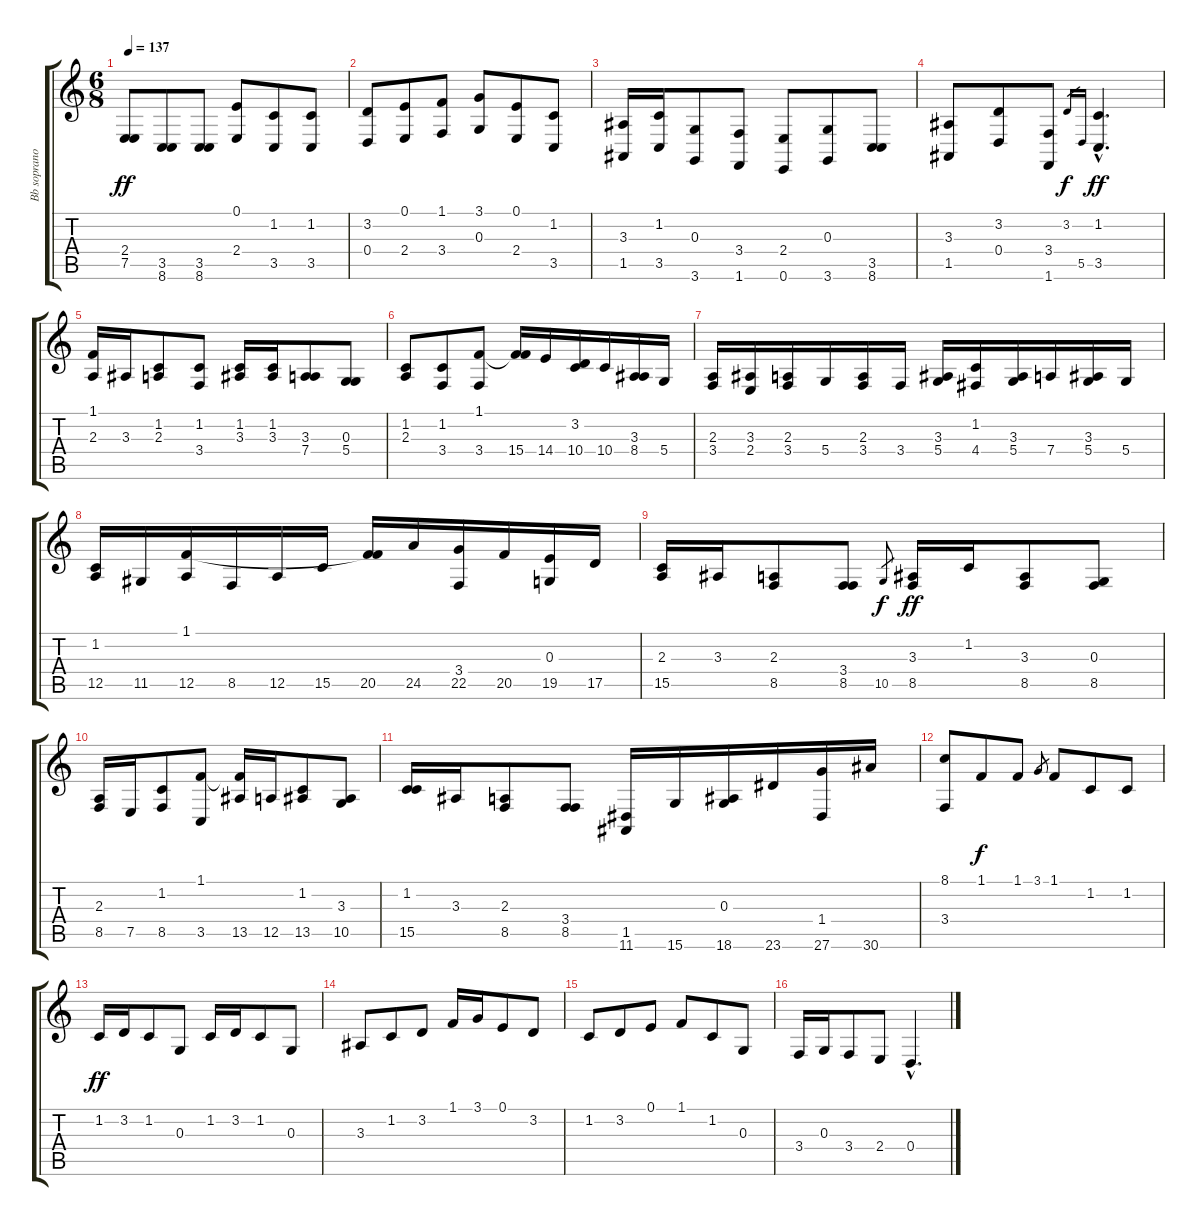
\track ("Bb soprano clarinet" "Bb soprano") {instrument clarinet}
\staff {score tabs}
\tuning (E4 B3 G3 D3 A2 E2) {hide}
\ts (6 8)
\tempo 137
\clef g2
\ks c
(2.4 7.5).8{dy ff} (3.5 8.6).8 (3.5 8.6).8 (0.1 2.4).8 (1.2 3.5).8 (1.2 3.5).8 |
(3.2 0.4).8 (0.1 2.4).8 (1.1 3.4).8 (3.1 0.3).8 (0.1 2.4).8 (1.2 3.5).8 |
(3.3 1.5).16 (1.2 3.5).16 (0.3 3.6).8 (3.4 1.6).8 (2.4 0.6).8 (0.3 3.6).8 (3.5 8.6).8 |
(3.3 1.5).8 (3.2 0.4).8 (3.4 1.6).8 3.2.16{gr dy f} 5.5.16{gr} (1.2{hac} 3.5{hac}).4{d dy ff} |
(1.1 2.3).16 3.3.16 (1.2 2.3).8 (1.2 3.4).8 (1.2 3.3).16 (1.2 3.3).16 (3.3 7.4).8 (0.3 5.4).8 |
(1.2 2.3).8 (1.2 3.4).8 (1.1 3.4).8 (1.1{t} 15.4).16 14.4.16 (3.2 10.4).16 10.4.16 (3.3 8.4).16 5.4.16 |
(2.3 3.4).16 (3.3 2.4).16 (2.3 3.4).16 5.4.16 (2.3 3.4).16 3.4.16 (3.3 5.4).16 (1.2 4.4).16 (3.3 5.4).16 7.4.16 (3.3 5.4).16 5.4.16 |
(1.2 12.5).16 11.5.16 (1.1 12.5).16 8.5.16 12.5.16 15.5.16 (1.1{t} 20.5).16 24.5.16 (3.4 22.5).16 20.5.16 (0.3 19.5).16 17.5.16 |
(2.3 15.5).16 3.3.16 (2.3 8.5).8 (3.4 8.5).8 10.5.8{gr dy f} (3.3 8.5).16{dy ff} 1.2.16 (3.3 8.5).8 (0.3 8.5).8 |
(2.3 8.5).16 7.5.16 (1.2 8.5).8 (1.1 3.5).8 (1.1{t} 13.5).16 12.5.16 (1.2 13.5).8 (3.3 10.5).8 |
(1.2 15.5).16 3.3.16 (2.3 8.5).8 (3.4 8.5).8 (1.5 11.6).16 15.6.16 (0.3 18.6).16 23.6.16 (1.4 27.6).16 30.6.16 |
(8.1 3.4).8 1.1.8{dy f} 1.1.8 3.1.8{gr} 1.1.8 1.2.8 1.2.8 |
1.2.16{dy ff} 3.2.16 1.2.8 0.3.8 1.2.16 3.2.16 1.2.8 0.3.8 |
3.3.8 1.2.8 3.2.8 1.1.16 3.1.16 0.1.8 3.2.8 |
1.2.8 3.2.8 0.1.8 1.1.8 1.2.8 0.3.8 |
3.4.16 0.3.16 3.4.8 2.4.8 0.4{hac}.4{d}
